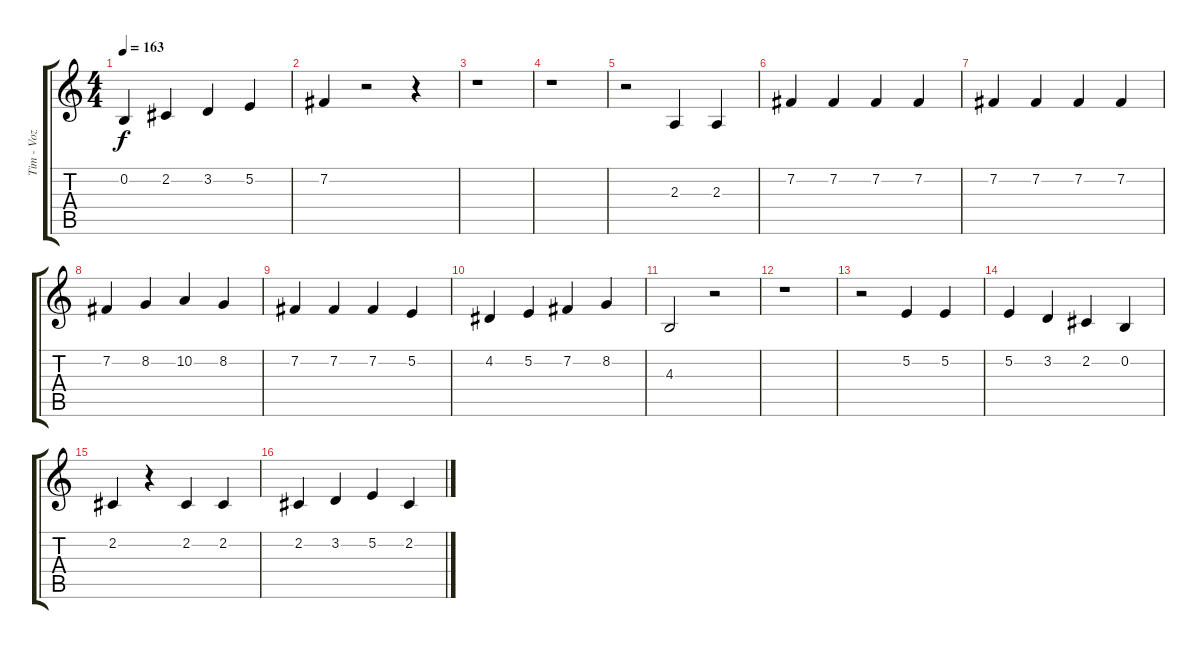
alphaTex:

\track ("Tim - Voz" "Tim - Voz") {instrument tenorsax}
\staff {score tabs}
\tuning (E4 B3 G3 D3 A2 E2) {hide}
\ts (4 4)
\tempo 163
\clef g2
\ks c
0.2.4{dy f} 2.2.4 3.2.4 5.2.4 |
7.2.4 r.2 r.4 |
r.1 |
r.1 |
r.2 2.3.4 2.3.4 |
7.2.4 7.2.4 7.2.4 7.2.4 |
7.2.4 7.2.4 7.2.4 7.2.4 |
7.2.4 8.2.4 10.2.4 8.2.4 |
7.2.4 7.2.4 7.2.4 5.2.4 |
4.2.4 5.2.4 7.2.4 8.2.4 |
4.3.2 r.2 |
r.1 |
r.2 5.2.4 5.2.4 |
5.2.4 3.2.4 2.2.4 0.2.4 |
2.2.4 r.4 2.2.4 2.2.4 |
2.2.4 3.2.4 5.2.4 2.2.4
